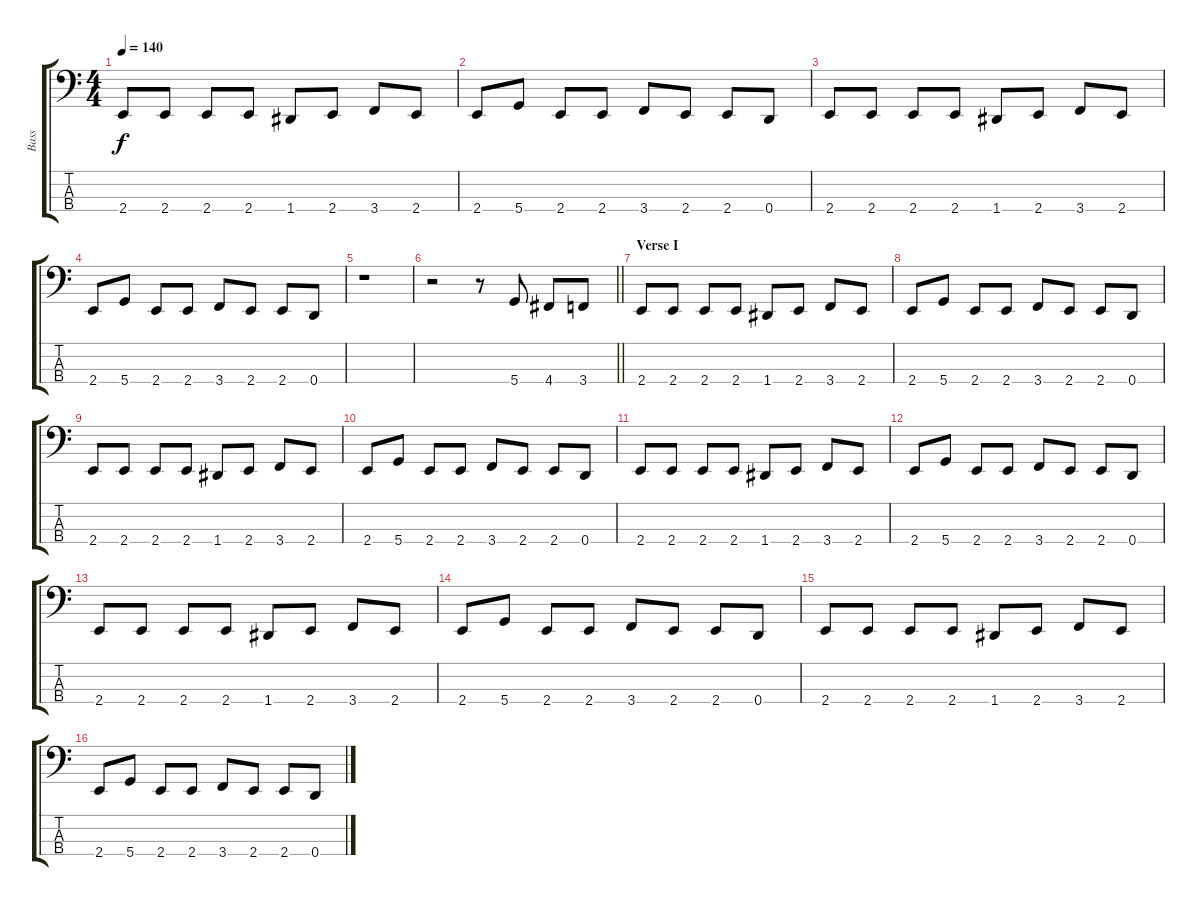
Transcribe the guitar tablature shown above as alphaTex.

\track ("Bass" "Bass") {instrument electricbassfinger}
\staff {score tabs}
\tuning (G2 D2 A1 D1) {hide}
\ts (4 4)
\tempo 140
\clef f4
\ks c
2.4.8{dy f} 2.4.8 2.4.8 2.4.8 1.4.8 2.4.8 3.4.8 2.4.8 |
2.4.8 5.4.8 2.4.8 2.4.8 3.4.8 2.4.8 2.4.8 0.4.8 |
2.4.8 2.4.8 2.4.8 2.4.8 1.4.8 2.4.8 3.4.8 2.4.8 |
2.4.8 5.4.8 2.4.8 2.4.8 3.4.8 2.4.8 2.4.8 0.4.8 |
r.1 |
\barLineRight lightlight
r.2 r.8 5.4.8 4.4.8 3.4.8 |
\section ("" "Verse I")
2.4.8 2.4.8 2.4.8 2.4.8 1.4.8 2.4.8 3.4.8 2.4.8 |
2.4.8 5.4.8 2.4.8 2.4.8 3.4.8 2.4.8 2.4.8 0.4.8 |
2.4.8 2.4.8 2.4.8 2.4.8 1.4.8 2.4.8 3.4.8 2.4.8 |
2.4.8 5.4.8 2.4.8 2.4.8 3.4.8 2.4.8 2.4.8 0.4.8 |
2.4.8 2.4.8 2.4.8 2.4.8 1.4.8 2.4.8 3.4.8 2.4.8 |
2.4.8 5.4.8 2.4.8 2.4.8 3.4.8 2.4.8 2.4.8 0.4.8 |
2.4.8 2.4.8 2.4.8 2.4.8 1.4.8 2.4.8 3.4.8 2.4.8 |
2.4.8 5.4.8 2.4.8 2.4.8 3.4.8 2.4.8 2.4.8 0.4.8 |
2.4.8 2.4.8 2.4.8 2.4.8 1.4.8 2.4.8 3.4.8 2.4.8 |
2.4.8 5.4.8 2.4.8 2.4.8 3.4.8 2.4.8 2.4.8 0.4.8
